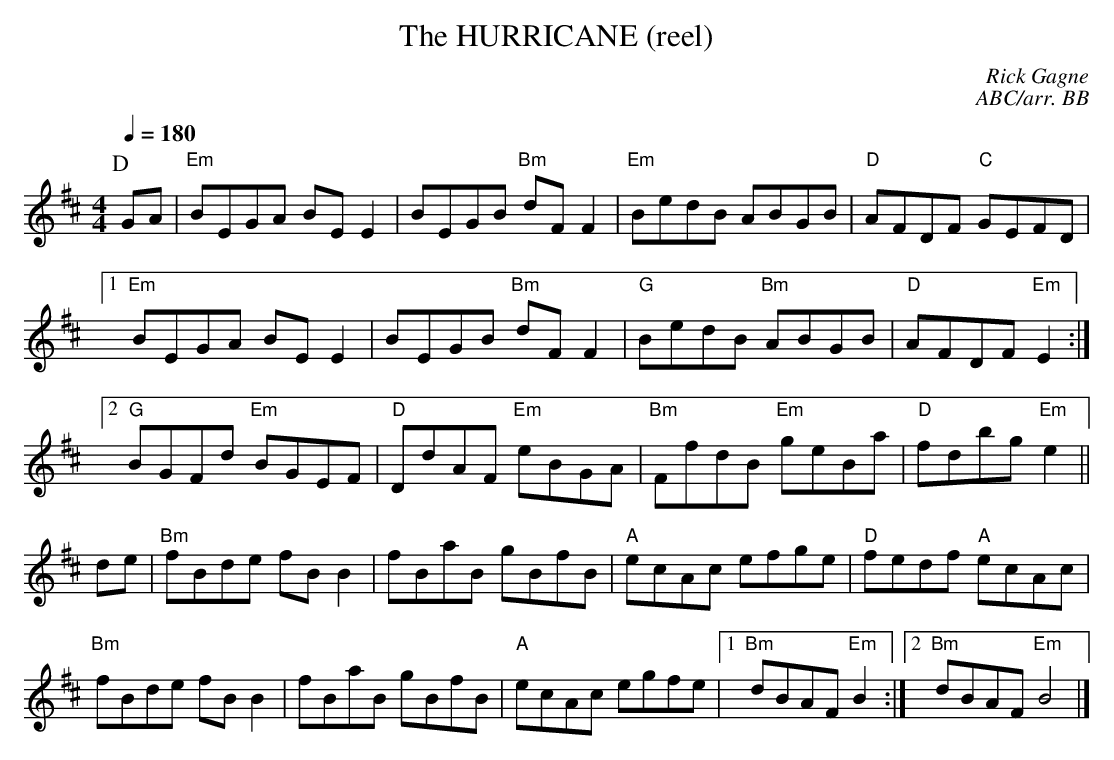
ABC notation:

X:1
T: HURRICANE (reel), The
C: Rick Gagne
C:ABC/arr. BB
M: 4/4
Q:1/4=180
K: D
P:D
P:E dorian
GA | "Em"BEGA BEE2 | BEGB "Bm"dFF2 | "Em"BedB ABGB | "D"AFDF "C"GEFD |
[1 "Em"BEGA BEE2 | BEGB "Bm"dFF2 | "G"BedB "Bm"ABGB | "D"AFDF "Em"E2 :|
[2 "G"BGFd "Em"BGEF | "D"DdAF "Em"eBGA | "Bm"FfdB "Em"geBa | "D"fdbg "Em"e2 ||
de|"Bm"fBde fBB2 | fBaB gBfB | "A"ecAc efge | "D"fedf "A"ecAc |
"Bm"fBde fBB2 | fBaB gBfB | "A"ecAc egfe |1 "Bm"dBAF "Em"B2 :|\
[2 "Bm"dBAF "Em"B4|]
